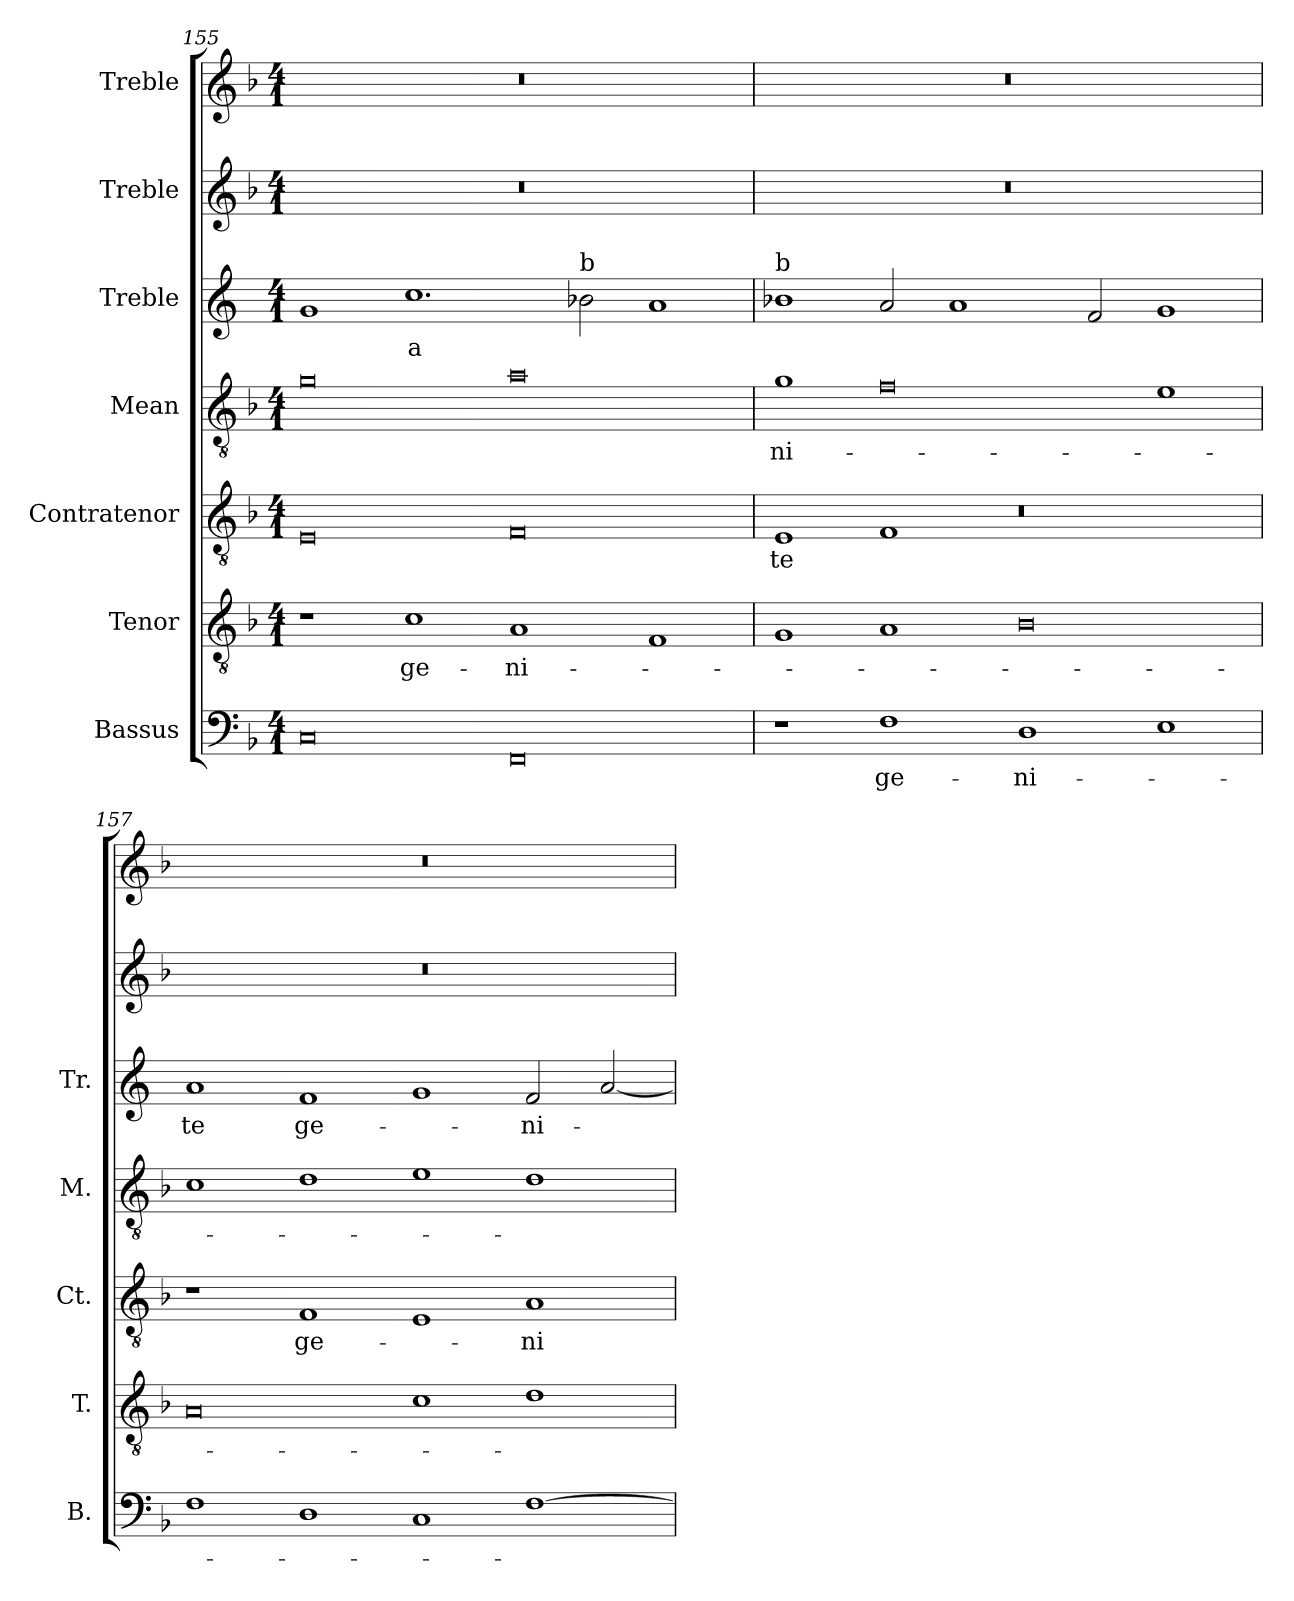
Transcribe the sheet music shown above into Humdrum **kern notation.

**kern	**text	**kern	**text	**kern	**text	**kern	**text	**kern	**text	**kern	**kern
*part7	*part7	*part6	*part6	*part5	*part5	*part4	*part4	*part3	*part3	*part2	*part1
*staff7	*staff7	*staff6	*staff6	*staff5	*staff5	*staff4	*staff4	*staff3	*staff3	*staff2	*staff1
*I"Bassus	*	*I"Tenor	*	*I"Contratenor	*	*I"Mean	*	*I"Treble	*	*I"Treble	*I"Treble
*I'B.	*	*I'T.	*	*I'Ct.	*	*I'M.	*	*I'Tr.	*	*	*
!!LO:LB:g=z
*clefF4	*	*clefGv2	*	*clefGv2	*	*clefGv2	*	*clefG2	*	*clefG2	*clefG2
*	*	*ITrd7c12	*	*ITrd7c12	*	*ITrd7c12	*	*	*	*	*
*k[b-]	*	*k[b-]	*	*k[b-]	*	*k[b-]	*	*k[]	*	*k[b-]	*k[b-]
*F:	*	*F:	*	*F:	*	*F:	*	*	*	*F:	*F:
*M4/1	*	*M4/1	*	*M4/1	*	*M4/1	*	*M4/1	*	*M4/1	*M4/1
=155	=155	=155	=155	=155	=155	=155	=155	=155	=155	=155	=155
!	!	!	!	!	!	!	!	!	!	!LO:N:vis=1	!LO:N:vis=1
0Ci	.	1r	.	0EEi	.	0Gi	.	1gi	.	00r	00r
!	!	!	!LO:LY:b:color=#000000	!	!	!	!	!	!	!	!
!	!	!	!	!	!	!	!	!	!LO:LY:b:color=#000000	!	!
.	.	1Ci	ge-	.	.	.	.	1.cci	a	.	.
!	!	!	!LO:LY:b:color=#000000	!	!	!	!	!	!	!	!
0FFi	.	1AAi	-ni-	0FFi	.	0Ai	.	.	.	.	.
!	!	!	!	!	!	!	!	!LO:TX:a:t=b	!	!	!
.	.	.	.	.	.	.	.	2b-i\	.	.	.
.	.	1FFi	.	.	.	.	.	1ai	.	.	.
=156`	=156`	=156`	=156`	=156`	=156`	=156`	=156`	=156`	=156`	=156`	=156`
!	!	!	!	!	!LO:LY:b:color=#000000	!	!	!	!	!	!
!	!	!	!	!	!	!	!	!LO:TX:a:t=b	!	!	!
!	!	!	!	!	!	!	!LO:LY:b:color=#000000	!	!	!LO:N:vis=1	!LO:N:vis=1
1r	.	1GGi	.	1EEi	te	1Gi	-ni-	1b-i	.	00r	00r
!	!LO:LY:b:color=#000000	!	!	!	!	!	!	!	!	!	!
1Fi	ge-	1AAi	.	1FFi	.	0Fi	.	2ai/	.	.	.
.	.	.	.	.	.	.	.	1ai	.	.	.
!	!LO:LY:b:color=#000000	!	!	!	!	!	!	!	!	!	!
1Di	-ni-	0BB-i	.	0r	.	.	.	.	.	.	.
.	.	.	.	.	.	.	.	2fi/	.	.	.
1Ei	.	.	.	.	.	1Ei	.	1gi	.	.	.
=157`	=157`	=157`	=157`	=157`	=157`	=157`	=157`	=157`	=157`	=157`	=157`
!	!	!	!	!	!	!	!	!	!LO:LY:b:color=#000000	!LO:N:vis=1	!LO:N:vis=1
1Fi	.	0AAi	.	1r	.	1Ci	.	1ai	te	00r	00r
!	!	!	!	!	!LO:LY:b:color=#000000	!	!	!	!	!	!
!	!	!	!	!	!	!	!	!	!LO:LY:b:color=#000000	!	!
1Di	.	.	.	1FFi	ge-	1Di	.	1fi	ge-	.	.
1Ci	.	1Ci	.	1EEi	.	1Ei	.	1gi	.	.	.
!	!	!	!	!	!LO:LY:b:color=#000000	!	!	!	!	!	!
!	!	!	!	!	!	!	!	!	!LO:LY:b:color=#000000	!	!
[>1Fi	.	1Di	.	1AAi	-ni-	1Di	.	2fi/	-ni-	.	.
.	.	.	.	.	.	.	.	[<2ai/	.	.	.
=`	=`	=`	=`	=`	=`	=`	=`	=`	=`	=`	=`
*-	*-	*-	*-	*-	*-	*-	*-	*-	*-	*-	*-
